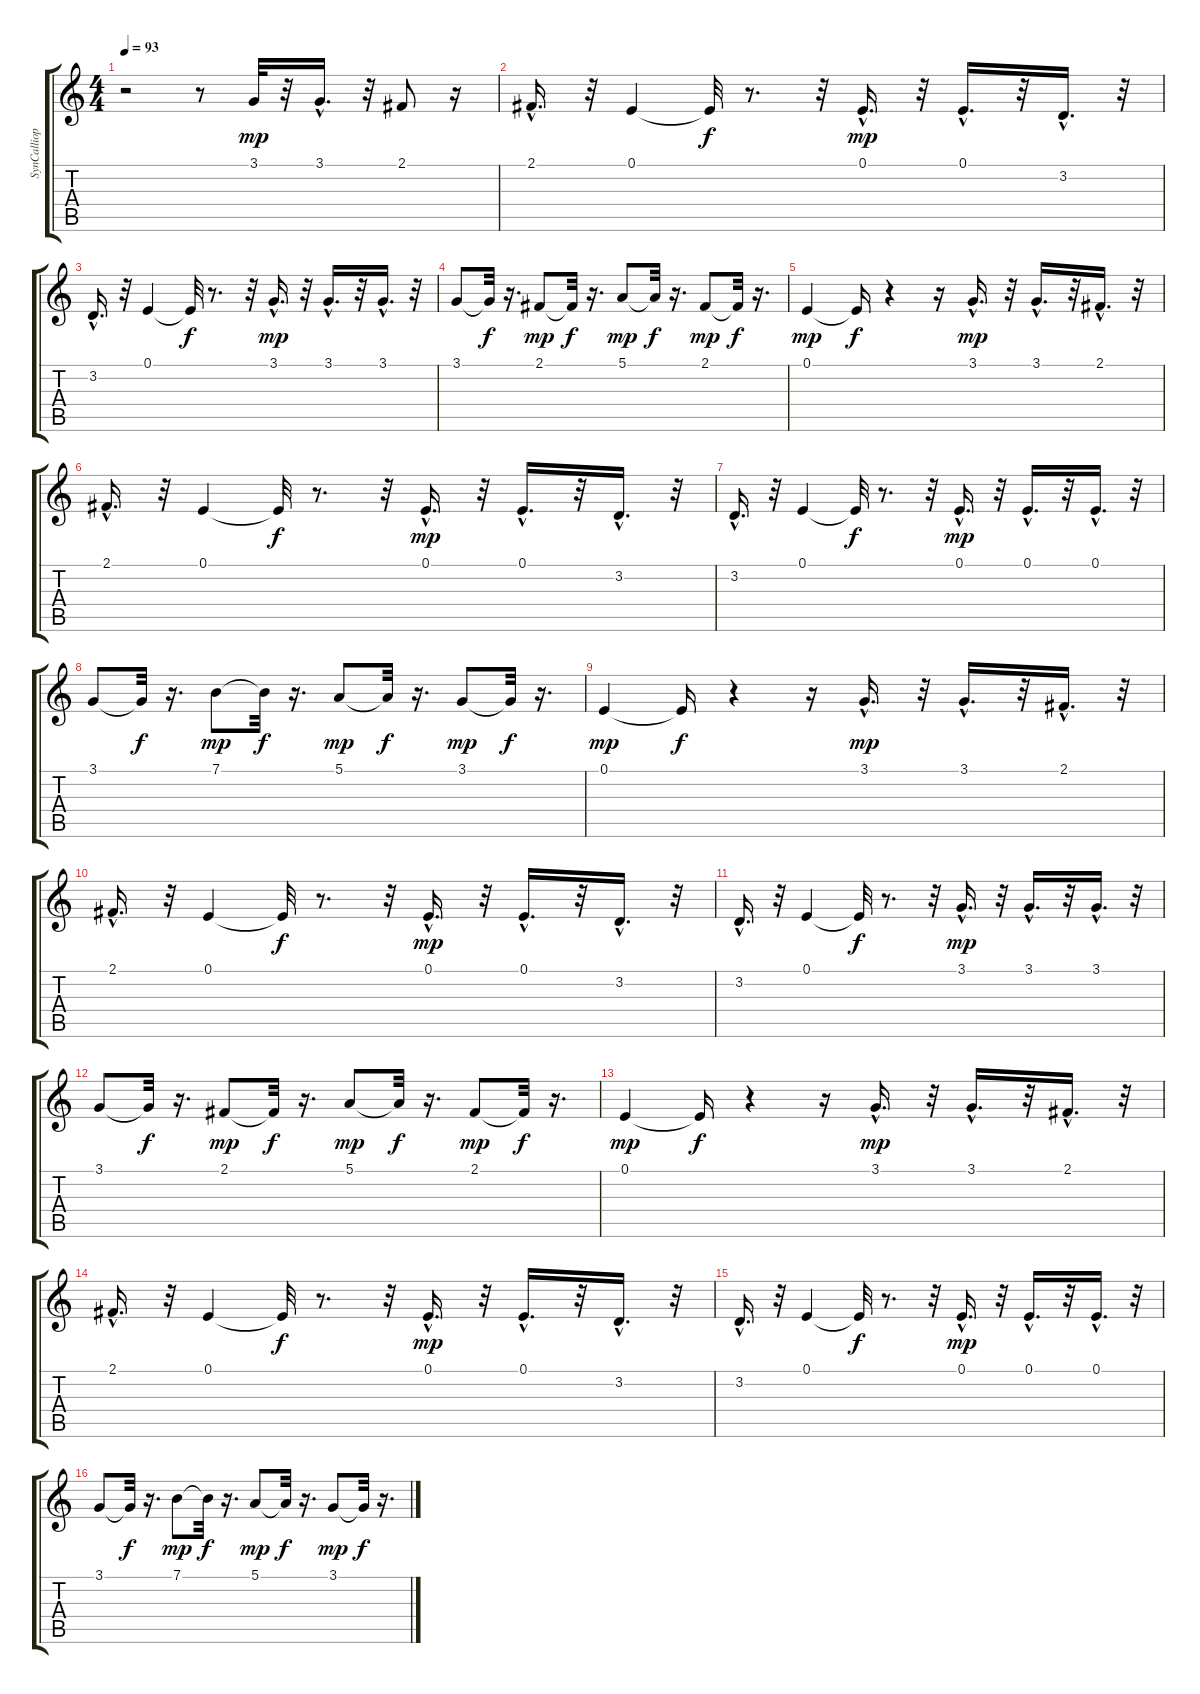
\track ("SynCalliop" "SynCalliop") {instrument lead3calliope}
\staff {score tabs}
\tuning (E4 B3 G3 D3 A2 E2) {hide}
\ts (4 4)
\tempo 93
\clef g2
\ks c
r.2{dy mp} r.8 3.1.32 r.32 3.1{hac}.16{d} r.32 2.1.8 r.16 |
2.1{hac}.16{d} r.32 0.1.4 0.1{t}.32{dy f} r.8{d} r.32 0.1{hac}.16{d dy mp} r.32 0.1{hac}.16{d} r.32 3.2{hac}.16{d} r.32 |
3.2{hac}.16{d} r.32 0.1.4 0.1{t}.32{dy f} r.8{d} r.32 3.1{hac}.16{d dy mp} r.32 3.1{hac}.16{d} r.32 3.1{hac}.16{d} r.32 |
3.1.8 3.1{t}.32{dy f} r.16{d} 2.1.8{dy mp} 2.1{t}.32{dy f} r.16{d} 5.1.8{dy mp} 5.1{t}.32{dy f} r.16{d} 2.1.8{dy mp} 2.1{t}.32{dy f} r.16{d} |
0.1.4{dy mp} 0.1{t}.16{dy f} r.4 r.16 3.1{hac}.16{d dy mp} r.32 3.1{hac}.16{d} r.32 2.1{hac}.16{d} r.32 |
2.1{hac}.16{d} r.32 0.1.4 0.1{t}.32{dy f} r.8{d} r.32 0.1{hac}.16{d dy mp} r.32 0.1{hac}.16{d} r.32 3.2{hac}.16{d} r.32 |
3.2{hac}.16{d} r.32 0.1.4 0.1{t}.32{dy f} r.8{d} r.32 0.1{hac}.16{d dy mp} r.32 0.1{hac}.16{d} r.32 0.1{hac}.16{d} r.32 |
3.1.8 3.1{t}.32{dy f} r.16{d} 7.1.8{dy mp} 7.1{t}.32{dy f} r.16{d} 5.1.8{dy mp} 5.1{t}.32{dy f} r.16{d} 3.1.8{dy mp} 3.1{t}.32{dy f} r.16{d} |
0.1.4{dy mp} 0.1{t}.16{dy f} r.4 r.16 3.1{hac}.16{d dy mp} r.32 3.1{hac}.16{d} r.32 2.1{hac}.16{d} r.32 |
2.1{hac}.16{d} r.32 0.1.4 0.1{t}.32{dy f} r.8{d} r.32 0.1{hac}.16{d dy mp} r.32 0.1{hac}.16{d} r.32 3.2{hac}.16{d} r.32 |
3.2{hac}.16{d} r.32 0.1.4 0.1{t}.32{dy f} r.8{d} r.32 3.1{hac}.16{d dy mp} r.32 3.1{hac}.16{d} r.32 3.1{hac}.16{d} r.32 |
3.1.8 3.1{t}.32{dy f} r.16{d} 2.1.8{dy mp} 2.1{t}.32{dy f} r.16{d} 5.1.8{dy mp} 5.1{t}.32{dy f} r.16{d} 2.1.8{dy mp} 2.1{t}.32{dy f} r.16{d} |
0.1.4{dy mp} 0.1{t}.16{dy f} r.4 r.16 3.1{hac}.16{d dy mp} r.32 3.1{hac}.16{d} r.32 2.1{hac}.16{d} r.32 |
2.1{hac}.16{d} r.32 0.1.4 0.1{t}.32{dy f} r.8{d} r.32 0.1{hac}.16{d dy mp} r.32 0.1{hac}.16{d} r.32 3.2{hac}.16{d} r.32 |
3.2{hac}.16{d} r.32 0.1.4 0.1{t}.32{dy f} r.8{d} r.32 0.1{hac}.16{d dy mp} r.32 0.1{hac}.16{d} r.32 0.1{hac}.16{d} r.32 |
3.1.8 3.1{t}.32{dy f} r.16{d} 7.1.8{dy mp} 7.1{t}.32{dy f} r.16{d} 5.1.8{dy mp} 5.1{t}.32{dy f} r.16{d} 3.1.8{dy mp} 3.1{t}.32{dy f} r.16{d}
